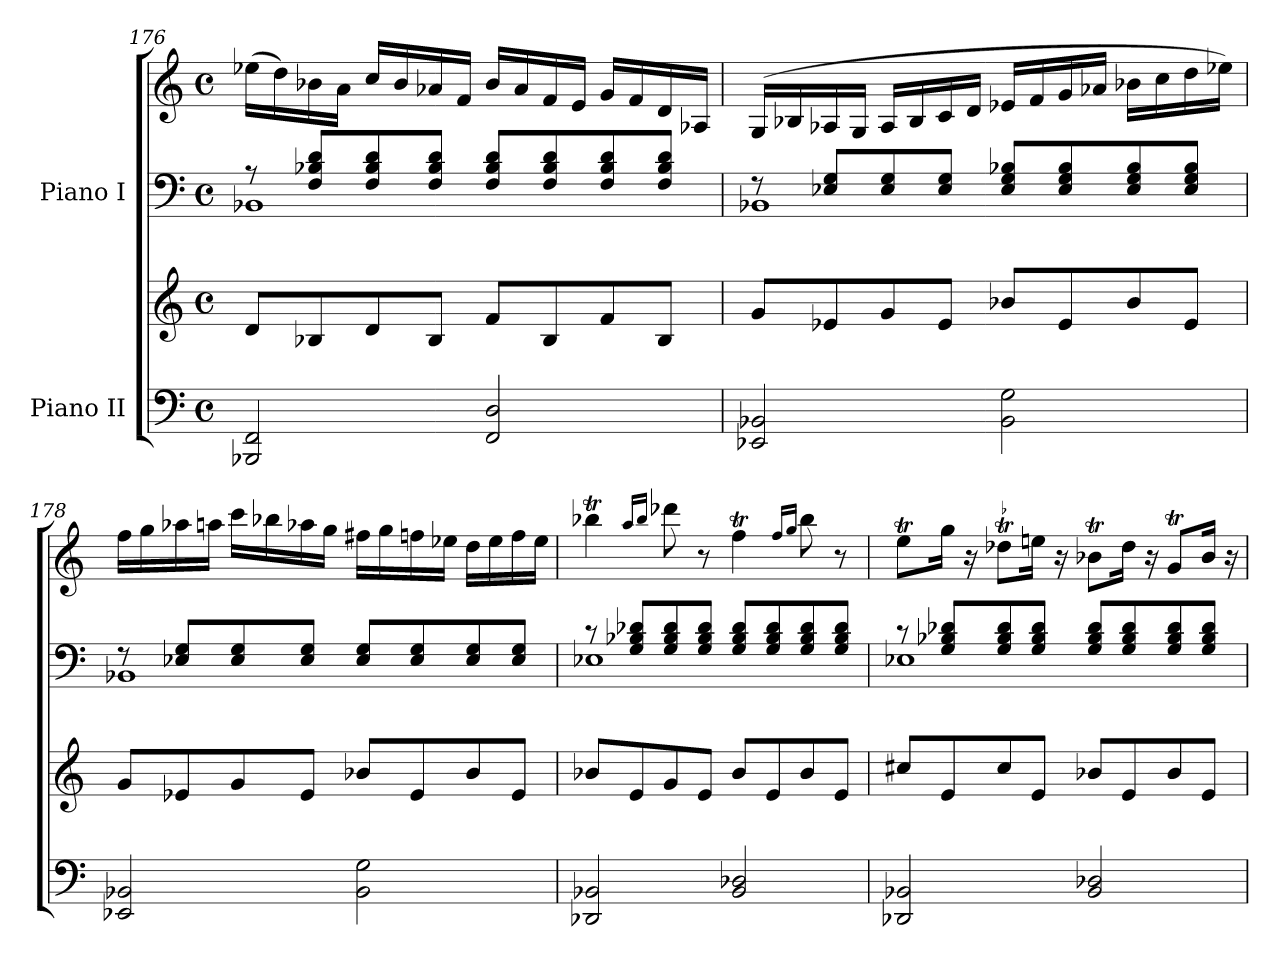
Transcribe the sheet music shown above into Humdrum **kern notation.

**kern	**kern	**kern	**kern
*part2	*part2	*part1	*part1
*staff4	*staff3	*staff2	*staff1
*I"Piano II	*	*I"Piano I	*
!!LO:LB:g=z
*clefF4	*clefG2	*clefF4	*clefG2
*k[]	*k[]	*k[]	*k[]
*M4/4	*M4/4	*M4/4	*M4/4
*met(c)	*met(c)	*met(c)	*met(c)
=176	=176	=176	=176
*	*	*^	*
2BBB-X/ 2FF/	8d/L	8r	1BB-X	(>16ee-X\LL
.	.	.	.	16dd\)
.	8B-X/	8F/ 8B-X/ 8d/L	.	16b-X\
.	.	.	.	16a\JJ
.	8d/	8F/ 8B-/ 8d/	.	16cc/LL
.	.	.	.	16b-/
.	8B-/J	8F/ 8B-/ 8d/J	.	16a-X/
.	.	.	.	16f/JJ
2FF/ 2D/	8f/L	8F/ 8B-/ 8d/L	.	16b-/LL
.	.	.	.	16a-/
.	8B-/	8F/ 8B-/ 8d/	.	16f/
.	.	.	.	16e/JJ
.	8f/	8F/ 8B-/ 8d/	.	16g/LL
.	.	.	.	16f/
.	8B-/J	8F/ 8B-/ 8d/J	.	16d/
.	.	.	.	16A-X/JJ
=177	=177	=177	=177	=177
2EE-X/ 2BB-X/	8g/L	8r	1BB-X	(>16G/LL
.	.	.	.	16B-X/
.	8e-X/	8E-X/ 8G/L	.	16A-X/
.	.	.	.	16G/JJ
.	8g/	8E-/ 8G/	.	16A-/LL
.	.	.	.	16B-/
.	8e-/J	8E-/ 8G/J	.	16c/
.	.	.	.	16d/JJ
2BB-\ 2G\	8b-X/L	8E-/ 8G/ 8B-X/L	.	16e-X/LL
.	.	.	.	16f/
.	8e-/	8E-/ 8G/ 8B-/	.	16g/
.	.	.	.	16a-X/JJ
.	8b-/	8E-/ 8G/ 8B-/	.	16b-X\LL
.	.	.	.	16cc\
.	8e-/J	8E-/ 8G/ 8B-/J	.	16dd\
.	.	.	.	16ee-X\JJ)
!!LO:PB:g=z
=178	=178	=178	=178	=178
2EE-X/ 2BB-X/	8g/L	8r	1BB-X	16ff\LL
.	.	.	.	16gg\
.	8e-X/	8E-X/ 8G/L	.	16aa-X\
.	.	.	.	16aan\JJ
.	8g/	8E-/ 8G/	.	16ccc\LL
.	.	.	.	16bb-X\
.	8e-/J	8E-/ 8G/J	.	16aa-X\
.	.	.	.	16gg\JJ
2BB-\ 2G\	8b-X/L	8E-/ 8G/L	.	16ff#X\LL
.	.	.	.	16gg\
.	8e-/	8E-/ 8G/	.	16ffn\
.	.	.	.	16ee-X\JJ
.	8b-/	8E-/ 8G/	.	16dd\LL
.	.	.	.	16ee-\
.	8e-/J	8E-/ 8G/J	.	16ff\
.	.	.	.	16ee-\JJ
=179	=179	=179	=179	=179
2DD-X/ 2BB-X/	8b-X/L	8r	1E-X	4bb-XT\
.	8e/	8G/ 8B-X/ 8d-X/L	.	.
.	.	.	.	16qaa/LL
.	.	.	.	16qbb-/JJ
.	8g/	8G/ 8B-/ 8d-/	.	8ddd-X\
.	8e/J	8G/ 8B-/ 8d-/J	.	8r
2BB-/ 2D-X/	8b-/L	8G/ 8B-/ 8d-/L	.	4ffT\
.	8e/	8G/ 8B-/ 8d-/	.	.
.	.	.	.	16qff/LL
.	.	.	.	16qgg/JJ
.	8b-/	8G/ 8B-/ 8d-/	.	8bb-\
.	8e/J	8G/ 8B-/ 8d-/J	.	8r
!!LO:LB:g=z
=180	=180	=180	=180	=180
2DD-X/ 2BB-X/	8cc#X/L	8r	1E-X	8eet\L
.	8e/	8G/ 8B-X/ 8d-X/L	.	16gg\Jk
.	.	.	.	16r
.	8cc#/	8G/ 8B-/ 8d-/	.	8dd-XT\L
.	8e/J	8G/ 8B-/ 8d-/J	.	16ee\Jk
.	.	.	.	16r
2BB-/ 2D-X/	8b-X/L	8G/ 8B-/ 8d-/L	.	8b-XT\L
.	8e/	8G/ 8B-/ 8d-/	.	16dd-\Jk
.	.	.	.	16r
.	8b-/	8G/ 8B-/ 8d-/	.	8gT/L
.	8e/J	8G/ 8B-/ 8d-/J	.	16b-/Jk
.	.	.	.	16r
*	*	*v	*v	*
=	=	=	=
*-	*-	*-	*-
